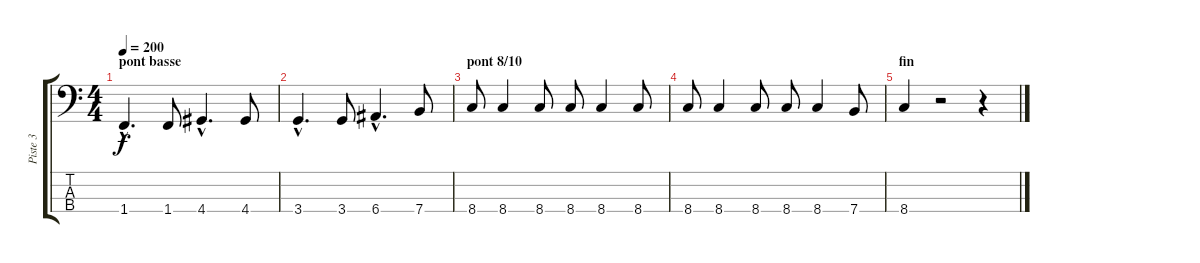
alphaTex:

\track ("Piste 3" "Piste 3") {instrument electricbasspick}
\staff {score tabs}
\tuning (G2 D2 A1 E1) {hide}
\ts (4 4)
\section ("" "pont basse")
\tempo 200
\clef f4
\ks c
1.4{hac}.4{d dy f} 1.4.8 4.4{hac}.4{d} 4.4.8 |
3.4{hac}.4{d} 3.4.8 6.4{hac}.4{d} 7.4.8 |
\section ("" "pont 8/10")
8.4.8 8.4.4 8.4.8 8.4.8 8.4.4 8.4.8 |
8.4.8 8.4.4 8.4.8 8.4.8 8.4.4 7.4.8 |
\section ("" "fin")
8.4.4 r.2 r.4
